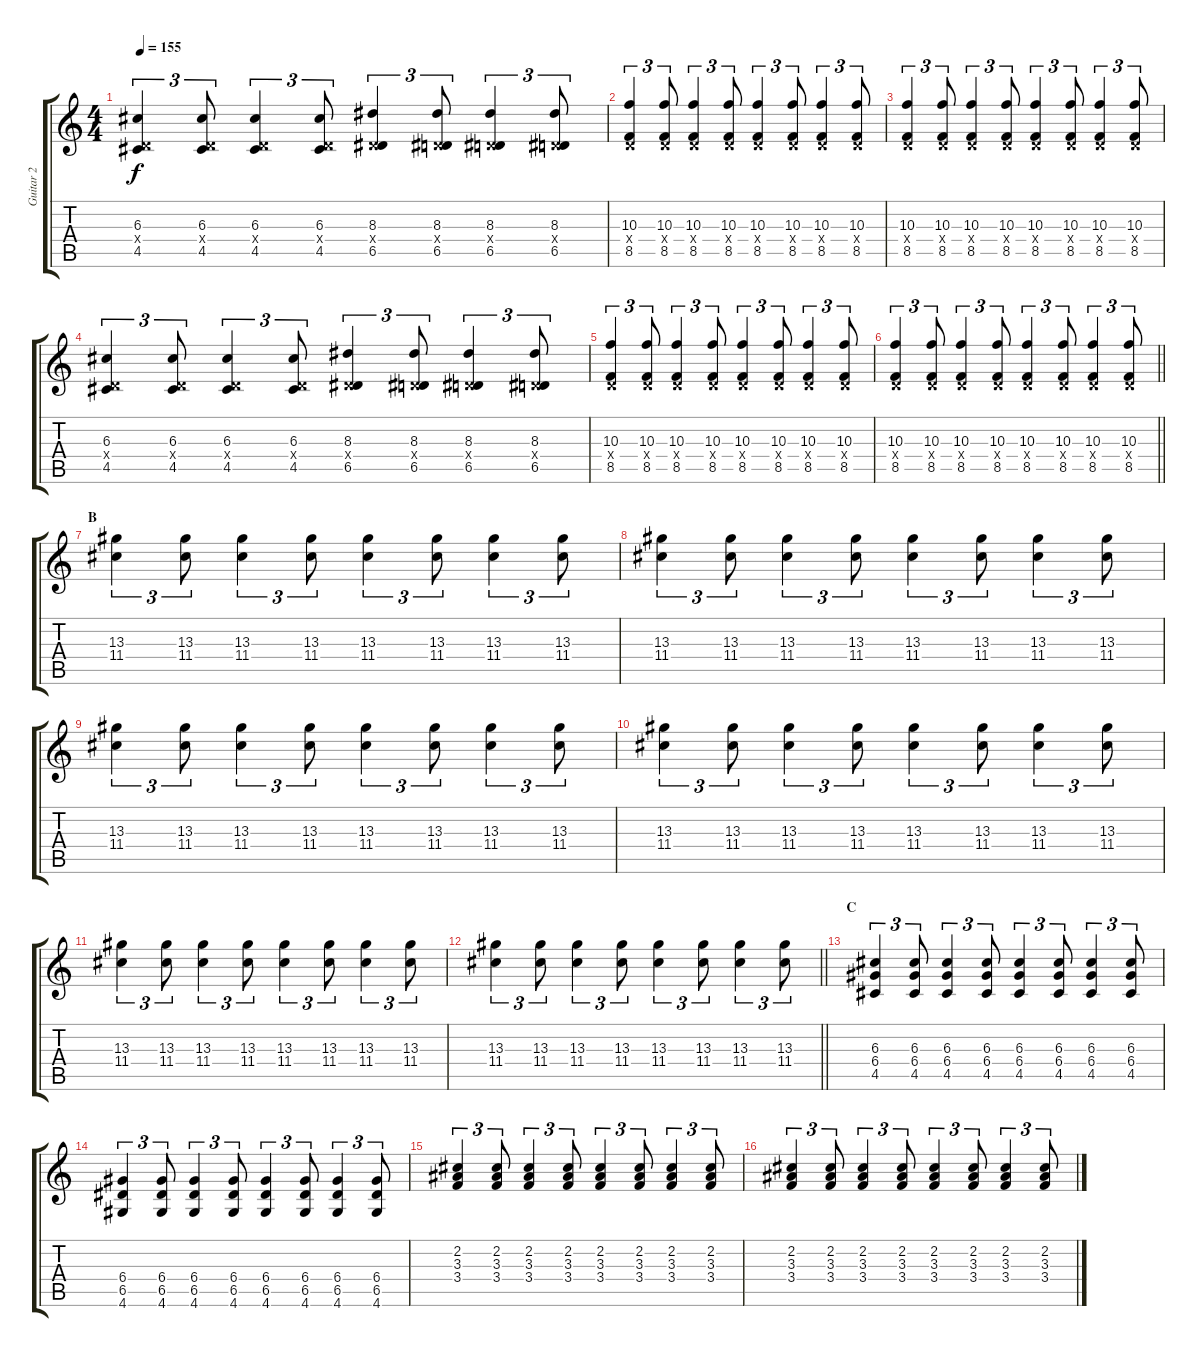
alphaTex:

\track ("Guitar 2" "Guitar 2") {instrument overdrivenguitar}
\staff {score tabs}
\tuning (E4 B3 G3 D3 A2 E2) {hide}
\ts (4 4)
\tempo 155
\clef g2
\ks c
(6.3 0.4{x} 4.5).4{tu (3 2) dy f} (6.3 0.4{x} 4.5).8{tu (3 2)} (6.3 0.4{x} 4.5).4{tu (3 2)} (6.3 0.4{x} 4.5).8{tu (3 2)} (8.3 0.4{x} 6.5).4{tu (3 2)} (8.3 0.4{x} 6.5).8{tu (3 2)} (8.3 0.4{x} 6.5).4{tu (3 2)} (8.3 0.4{x} 6.5).8{tu (3 2)} |
(10.3 0.4{x} 8.5).4{tu (3 2)} (10.3 0.4{x} 8.5).8{tu (3 2)} (10.3 0.4{x} 8.5).4{tu (3 2)} (10.3 0.4{x} 8.5).8{tu (3 2)} (10.3 0.4{x} 8.5).4{tu (3 2)} (10.3 0.4{x} 8.5).8{tu (3 2)} (10.3 0.4{x} 8.5).4{tu (3 2)} (10.3 0.4{x} 8.5).8{tu (3 2)} |
(10.3 0.4{x} 8.5).4{tu (3 2)} (10.3 0.4{x} 8.5).8{tu (3 2)} (10.3 0.4{x} 8.5).4{tu (3 2)} (10.3 0.4{x} 8.5).8{tu (3 2)} (10.3 0.4{x} 8.5).4{tu (3 2)} (10.3 0.4{x} 8.5).8{tu (3 2)} (10.3 0.4{x} 8.5).4{tu (3 2)} (10.3 0.4{x} 8.5).8{tu (3 2)} |
(6.3 0.4{x} 4.5).4{tu (3 2)} (6.3 0.4{x} 4.5).8{tu (3 2)} (6.3 0.4{x} 4.5).4{tu (3 2)} (6.3 0.4{x} 4.5).8{tu (3 2)} (8.3 0.4{x} 6.5).4{tu (3 2)} (8.3 0.4{x} 6.5).8{tu (3 2)} (8.3 0.4{x} 6.5).4{tu (3 2)} (8.3 0.4{x} 6.5).8{tu (3 2)} |
(10.3 0.4{x} 8.5).4{tu (3 2)} (10.3 0.4{x} 8.5).8{tu (3 2)} (10.3 0.4{x} 8.5).4{tu (3 2)} (10.3 0.4{x} 8.5).8{tu (3 2)} (10.3 0.4{x} 8.5).4{tu (3 2)} (10.3 0.4{x} 8.5).8{tu (3 2)} (10.3 0.4{x} 8.5).4{tu (3 2)} (10.3 0.4{x} 8.5).8{tu (3 2)} |
\barLineRight lightlight
(10.3 0.4{x} 8.5).4{tu (3 2)} (10.3 0.4{x} 8.5).8{tu (3 2)} (10.3 0.4{x} 8.5).4{tu (3 2)} (10.3 0.4{x} 8.5).8{tu (3 2)} (10.3 0.4{x} 8.5).4{tu (3 2)} (10.3 0.4{x} 8.5).8{tu (3 2)} (10.3 0.4{x} 8.5).4{tu (3 2)} (10.3 0.4{x} 8.5).8{tu (3 2)} |
\section ("" "B")
(13.3 11.4).4{tu (3 2)} (13.3 11.4).8{tu (3 2)} (13.3 11.4).4{tu (3 2)} (13.3 11.4).8{tu (3 2)} (13.3 11.4).4{tu (3 2)} (13.3 11.4).8{tu (3 2)} (13.3 11.4).4{tu (3 2)} (13.3 11.4).8{tu (3 2)} |
(13.3 11.4).4{tu (3 2)} (13.3 11.4).8{tu (3 2)} (13.3 11.4).4{tu (3 2)} (13.3 11.4).8{tu (3 2)} (13.3 11.4).4{tu (3 2)} (13.3 11.4).8{tu (3 2)} (13.3 11.4).4{tu (3 2)} (13.3 11.4).8{tu (3 2)} |
(13.3 11.4).4{tu (3 2)} (13.3 11.4).8{tu (3 2)} (13.3 11.4).4{tu (3 2)} (13.3 11.4).8{tu (3 2)} (13.3 11.4).4{tu (3 2)} (13.3 11.4).8{tu (3 2)} (13.3 11.4).4{tu (3 2)} (13.3 11.4).8{tu (3 2)} |
(13.3 11.4).4{tu (3 2)} (13.3 11.4).8{tu (3 2)} (13.3 11.4).4{tu (3 2)} (13.3 11.4).8{tu (3 2)} (13.3 11.4).4{tu (3 2)} (13.3 11.4).8{tu (3 2)} (13.3 11.4).4{tu (3 2)} (13.3 11.4).8{tu (3 2)} |
(13.3 11.4).4{tu (3 2)} (13.3 11.4).8{tu (3 2)} (13.3 11.4).4{tu (3 2)} (13.3 11.4).8{tu (3 2)} (13.3 11.4).4{tu (3 2)} (13.3 11.4).8{tu (3 2)} (13.3 11.4).4{tu (3 2)} (13.3 11.4).8{tu (3 2)} |
\barLineRight lightlight
(13.3 11.4).4{tu (3 2)} (13.3 11.4).8{tu (3 2)} (13.3 11.4).4{tu (3 2)} (13.3 11.4).8{tu (3 2)} (13.3 11.4).4{tu (3 2)} (13.3 11.4).8{tu (3 2)} (13.3 11.4).4{tu (3 2)} (13.3 11.4).8{tu (3 2)} |
\section ("" "C")
(6.3 6.4 4.5).4{tu (3 2)} (6.3 6.4 4.5).8{tu (3 2)} (6.3 6.4 4.5).4{tu (3 2)} (6.3 6.4 4.5).8{tu (3 2)} (6.3 6.4 4.5).4{tu (3 2)} (6.3 6.4 4.5).8{tu (3 2)} (6.3 6.4 4.5).4{tu (3 2)} (6.3 6.4 4.5).8{tu (3 2)} |
(6.4 6.5 4.6).4{tu (3 2)} (6.4 6.5 4.6).8{tu (3 2)} (6.4 6.5 4.6).4{tu (3 2)} (6.4 6.5 4.6).8{tu (3 2)} (6.4 6.5 4.6).4{tu (3 2)} (6.4 6.5 4.6).8{tu (3 2)} (6.4 6.5 4.6).4{tu (3 2)} (6.4 6.5 4.6).8{tu (3 2)} |
(2.2 3.3 3.4).4{tu (3 2)} (2.2 3.3 3.4).8{tu (3 2)} (2.2 3.3 3.4).4{tu (3 2)} (2.2 3.3 3.4).8{tu (3 2)} (2.2 3.3 3.4).4{tu (3 2)} (2.2 3.3 3.4).8{tu (3 2)} (2.2 3.3 3.4).4{tu (3 2)} (2.2 3.3 3.4).8{tu (3 2)} |
(2.2 3.3 3.4).4{tu (3 2)} (2.2 3.3 3.4).8{tu (3 2)} (2.2 3.3 3.4).4{tu (3 2)} (2.2 3.3 3.4).8{tu (3 2)} (2.2 3.3 3.4).4{tu (3 2)} (2.2 3.3 3.4).8{tu (3 2)} (2.2 3.3 3.4).4{tu (3 2)} (2.2 3.3 3.4).8{tu (3 2)}
